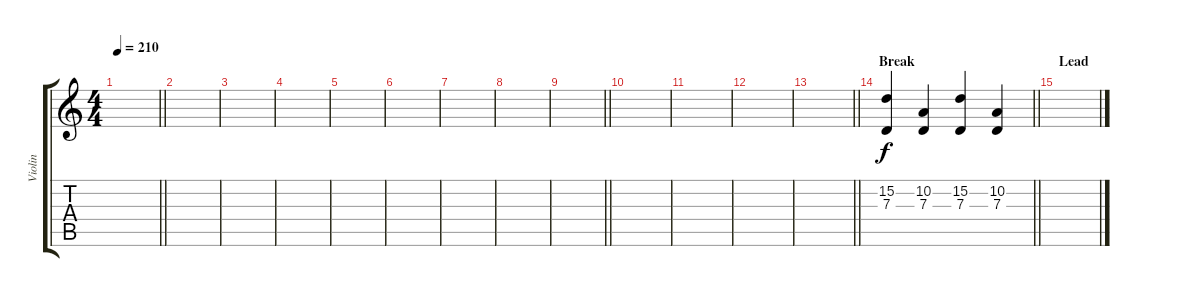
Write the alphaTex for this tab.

\track ("Violin" "Violin") {instrument violin}
\staff {score tabs}
\tuning (E4 B3 G3 D3 A2 E2) {hide}
\ts (4 4)
\tempo 210
\clef g2
\barLineRight lightlight
\ks c
|
|
|
|
|
|
|
|
\barLineRight lightlight
|
|
|
|
\barLineRight lightlight
|
\section ("" "Break")
\barLineRight lightlight
(15.2 7.3).4 (10.2 7.3).4 (15.2 7.3).4 (10.2 7.3).4 |
\section ("" "Lead")
